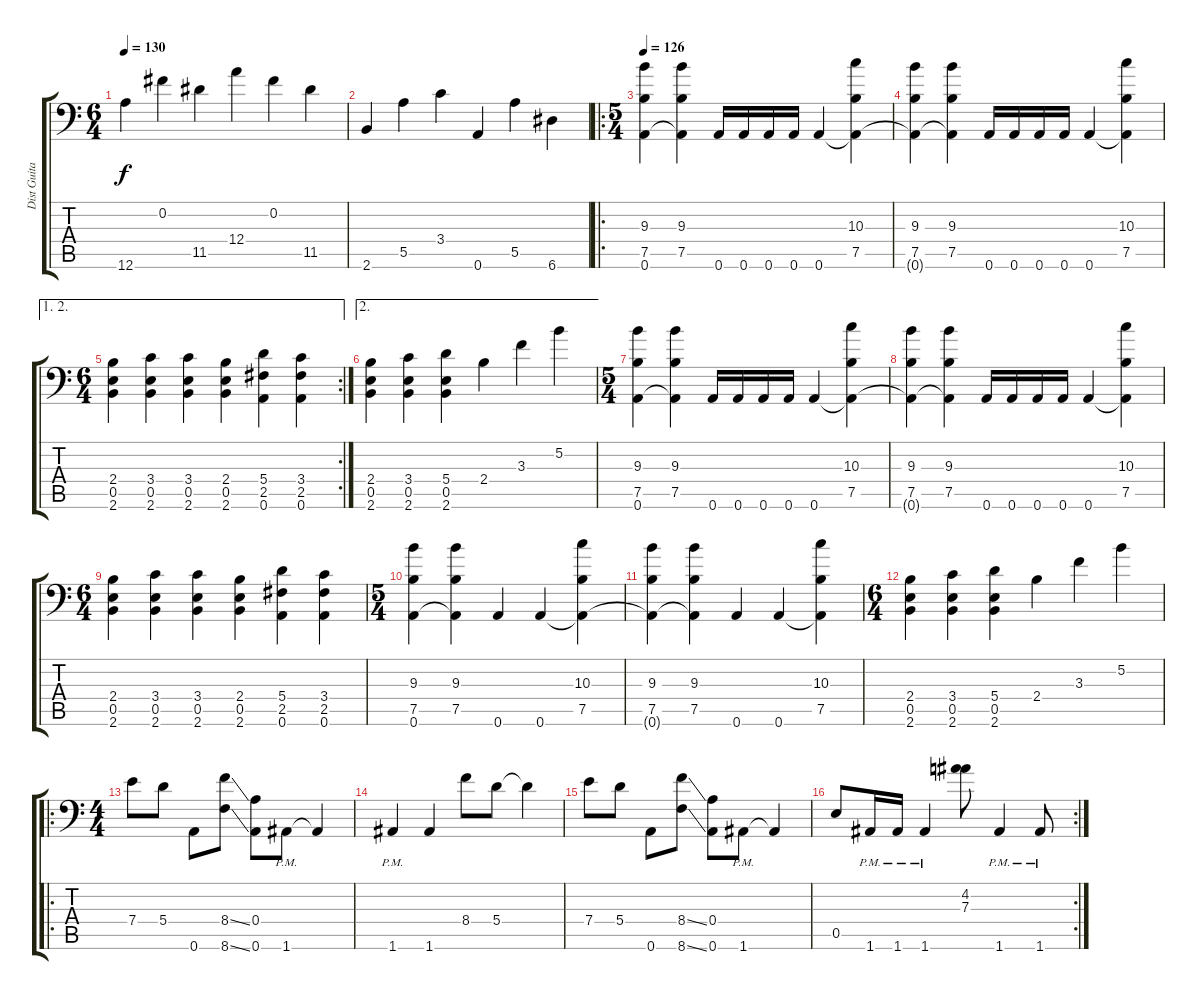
\track ("Dist Guitar" "Dist Guita") {instrument distortionguitar}
\staff {score tabs}
\tuning (B3 Gb3 D3 A2 E2 A1) {hide}
\ts (6 4)
\tempo 130
\clef f4
\ks c
12.6.4{dy f} 0.2.4 11.5.4 12.4.4 0.2.4 11.5.4 |
2.6.4 5.5.4 3.4.4 0.6.4 5.5.4 6.6.4 |
\ro
\ts (5 4)
\tempo 126
(9.3 7.5 0.6).4 (9.3 7.5 0.6{t}).4 0.6.16 0.6.16 0.6.16 0.6.16 0.6.4 (10.3 7.5 0.6{t}).4 |
(9.3 7.5 0.6{t}).4 (9.3 7.5 0.6{t}).4 0.6.16 0.6.16 0.6.16 0.6.16 0.6.4 (10.3 7.5 0.6{t}).4 |
\ae (1 2)
\rc 2
\ts (6 4)
(2.4 0.5 2.6).4 (3.4 0.5 2.6).4 (3.4 0.5 2.6).4 (2.4 0.5 2.6).4 (5.4 2.5 0.6).4 (3.4 2.5 0.6).4 |
\ae 2
(2.4 0.5 2.6).4 (3.4 0.5 2.6).4 (5.4 0.5 2.6).4 2.4.4 3.3.4 5.2.4 |
\ts (5 4)
(9.3 7.5 0.6).4 (9.3 7.5 0.6{t}).4 0.6.16 0.6.16 0.6.16 0.6.16 0.6.4 (10.3 7.5 0.6{t}).4 |
(9.3 7.5 0.6{t}).4 (9.3 7.5 0.6{t}).4 0.6.16 0.6.16 0.6.16 0.6.16 0.6.4 (10.3 7.5 0.6{t}).4 |
\ts (6 4)
(2.4 0.5 2.6).4 (3.4 0.5 2.6).4 (3.4 0.5 2.6).4 (2.4 0.5 2.6).4 (5.4 2.5 0.6).4 (3.4 2.5 0.6).4 |
\ts (5 4)
(9.3 7.5 0.6).4 (9.3 7.5 0.6{t}).4 0.6.4 0.6.4 (10.3 7.5 0.6{t}).4 |
(9.3 7.5 0.6{t}).4 (9.3 7.5 0.6{t}).4 0.6.4 0.6.4 (10.3 7.5 0.6{t}).4 |
\ts (6 4)
(2.4 0.5 2.6).4 (3.4 0.5 2.6).4 (5.4 0.5 2.6).4 2.4.4 3.3.4 5.2.4 |
\ro
\ts (4 4)
7.4.8 5.4.8 0.6.8 (8.4{ss} 8.6{ss}).8 (0.4 0.6).8 1.6{pm}.8 1.6{t}.4 |
1.6{pm}.4 1.6.4 8.4.8 5.4.8 5.4{t}.4 |
7.4.8 5.4.8 0.6.8 (8.4{ss} 8.6{ss}).8 (0.4 0.6).8 1.6{pm}.8 1.6{t}.4 |
\rc 2
0.5.8 1.6{pm}.16 1.6{pm}.16 1.6{pm}.4 (4.2 7.3).8 1.6{pm}.4 1.6{pm}.8
